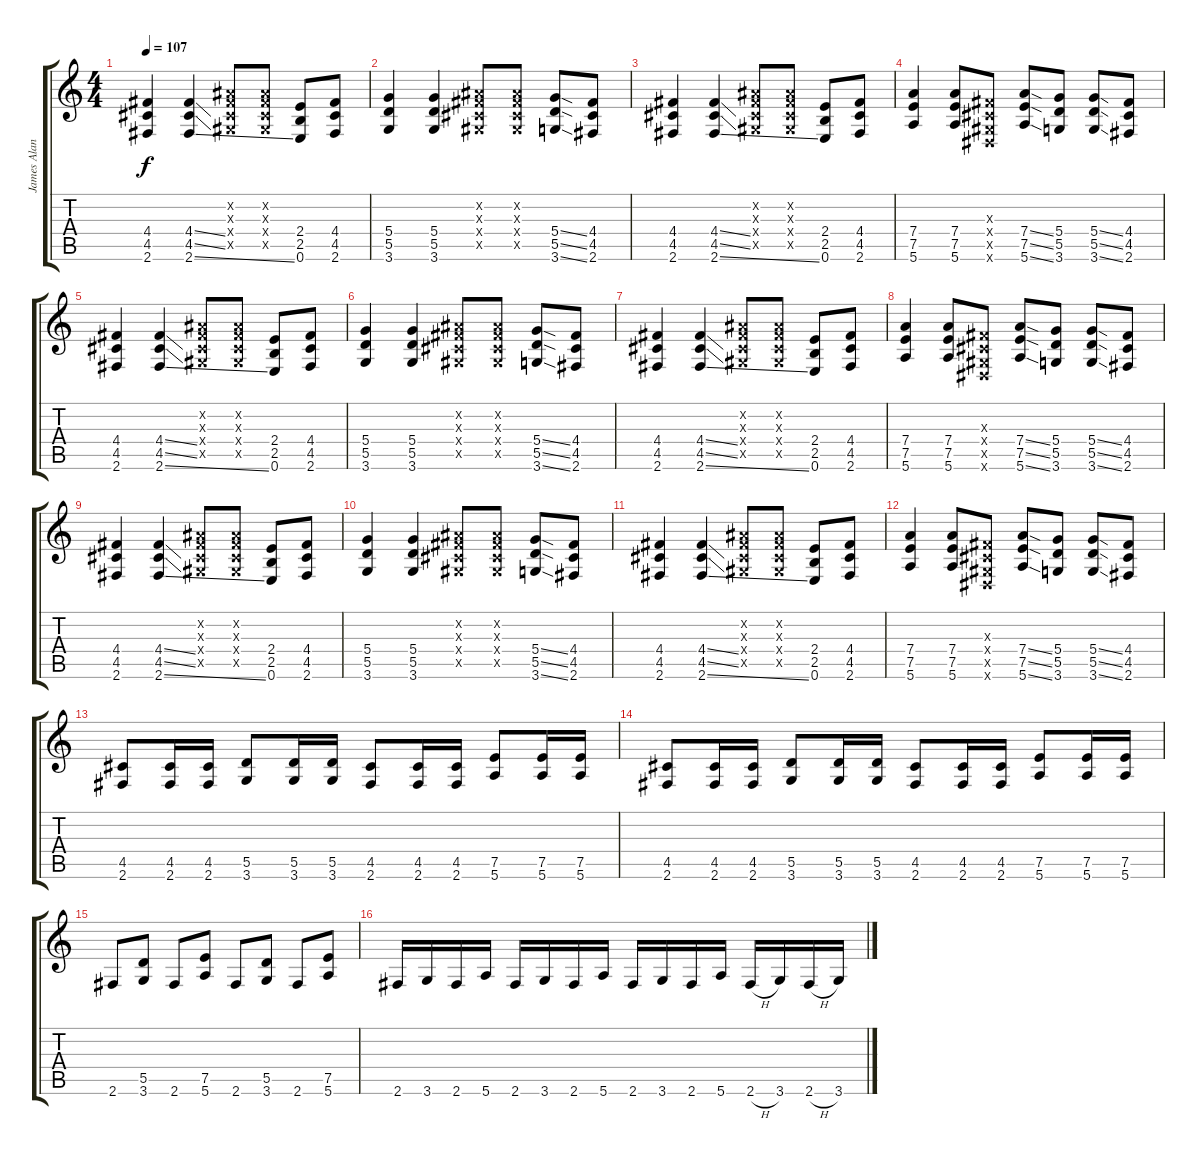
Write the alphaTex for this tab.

\track ("James Alan Hetfield" "James Alan") {instrument distortionguitar}
\staff {score tabs}
\tuning (E4 B3 G3 D3 A2 E2) {hide}
\ts (4 4)
\tempo 106
\tempo 107
\clef g2
\ks c
(4.4 4.5 2.6).4{dy f} (4.4{ss} 4.5{ss} 2.6{ss}).4 (-1.2{x} -1.3{x} -1.4{x} -1.5{x}).8 (-1.2{x} -1.3{x} -1.4{x} -1.5{x}).8 (2.4 2.5 0.6).8 (4.4 4.5 2.6).8 |
(5.4 5.5 3.6).4 (5.4 5.5 3.6).4 (-1.2{x} -1.3{x} -1.4{x} -1.5{x}).8 (-1.2{x} -1.3{x} -1.4{x} -1.5{x}).8 (5.4{ss} 5.5{ss} 3.6{ss}).8 (4.4 4.5 2.6).8 |
(4.4 4.5 2.6).4 (4.4{ss} 4.5{ss} 2.6{ss}).4 (-1.2{x} -1.3{x} -1.4{x} -1.5{x}).8 (-1.2{x} -1.3{x} -1.4{x} -1.5{x}).8 (2.4 2.5 0.6).8 (4.4 4.5 2.6).8 |
(7.4 7.5 5.6).4 (7.4 7.5 5.6).8 (-1.3{x} -1.4{x} -1.5{x} -1.6{x}).8 (7.4{ss} 7.5{ss} 5.6{ss}).8 (5.4 5.5 3.6).8 (5.4{ss} 5.5{ss} 3.6{ss}).8 (4.4 4.5 2.6).8 |
(4.4 4.5 2.6).4 (4.4{ss} 4.5{ss} 2.6{ss}).4 (-1.2{x} -1.3{x} -1.4{x} -1.5{x}).8 (-1.2{x} -1.3{x} -1.4{x} -1.5{x}).8 (2.4 2.5 0.6).8 (4.4 4.5 2.6).8 |
(5.4 5.5 3.6).4 (5.4 5.5 3.6).4 (-1.2{x} -1.3{x} -1.4{x} -1.5{x}).8 (-1.2{x} -1.3{x} -1.4{x} -1.5{x}).8 (5.4{ss} 5.5{ss} 3.6{ss}).8 (4.4 4.5 2.6).8 |
(4.4 4.5 2.6).4 (4.4{ss} 4.5{ss} 2.6{ss}).4 (-1.2{x} -1.3{x} -1.4{x} -1.5{x}).8 (-1.2{x} -1.3{x} -1.4{x} -1.5{x}).8 (2.4 2.5 0.6).8 (4.4 4.5 2.6).8 |
(7.4 7.5 5.6).4 (7.4 7.5 5.6).8 (-1.3{x} -1.4{x} -1.5{x} -1.6{x}).8 (7.4{ss} 7.5{ss} 5.6{ss}).8 (5.4 5.5 3.6).8 (5.4{ss} 5.5{ss} 3.6{ss}).8 (4.4 4.5 2.6).8 |
(4.4 4.5 2.6).4 (4.4{ss} 4.5{ss} 2.6{ss}).4 (-1.2{x} -1.3{x} -1.4{x} -1.5{x}).8 (-1.2{x} -1.3{x} -1.4{x} -1.5{x}).8 (2.4 2.5 0.6).8 (4.4 4.5 2.6).8 |
(5.4 5.5 3.6).4 (5.4 5.5 3.6).4 (-1.2{x} -1.3{x} -1.4{x} -1.5{x}).8 (-1.2{x} -1.3{x} -1.4{x} -1.5{x}).8 (5.4{ss} 5.5{ss} 3.6{ss}).8 (4.4 4.5 2.6).8 |
(4.4 4.5 2.6).4 (4.4{ss} 4.5{ss} 2.6{ss}).4 (-1.2{x} -1.3{x} -1.4{x} -1.5{x}).8 (-1.2{x} -1.3{x} -1.4{x} -1.5{x}).8 (2.4 2.5 0.6).8 (4.4 4.5 2.6).8 |
(7.4 7.5 5.6).4 (7.4 7.5 5.6).8 (-1.3{x} -1.4{x} -1.5{x} -1.6{x}).8 (7.4{ss} 7.5{ss} 5.6{ss}).8 (5.4 5.5 3.6).8 (5.4{ss} 5.5{ss} 3.6{ss}).8 (4.4 4.5 2.6).8 |
(4.5 2.6).8 (4.5 2.6).16 (4.5 2.6).16 (5.5 3.6).8 (5.5 3.6).16 (5.5 3.6).16 (4.5 2.6).8 (4.5 2.6).16 (4.5 2.6).16 (7.5 5.6).8 (7.5 5.6).16 (7.5 5.6).16 |
(4.5 2.6).8 (4.5 2.6).16 (4.5 2.6).16 (5.5 3.6).8 (5.5 3.6).16 (5.5 3.6).16 (4.5 2.6).8 (4.5 2.6).16 (4.5 2.6).16 (7.5 5.6).8 (7.5 5.6).16 (7.5 5.6).16 |
2.6.8 (5.5 3.6).8 2.6.8 (7.5 5.6).8 2.6.8 (5.5 3.6).8 2.6.8 (7.5 5.6).8 |
2.6.16 3.6.16 2.6.16 5.6.16 2.6.16 3.6.16 2.6.16 5.6.16 2.6.16 3.6.16 2.6.16 5.6.16 2.6{h}.16 3.6.16 2.6{h}.16 3.6.16
